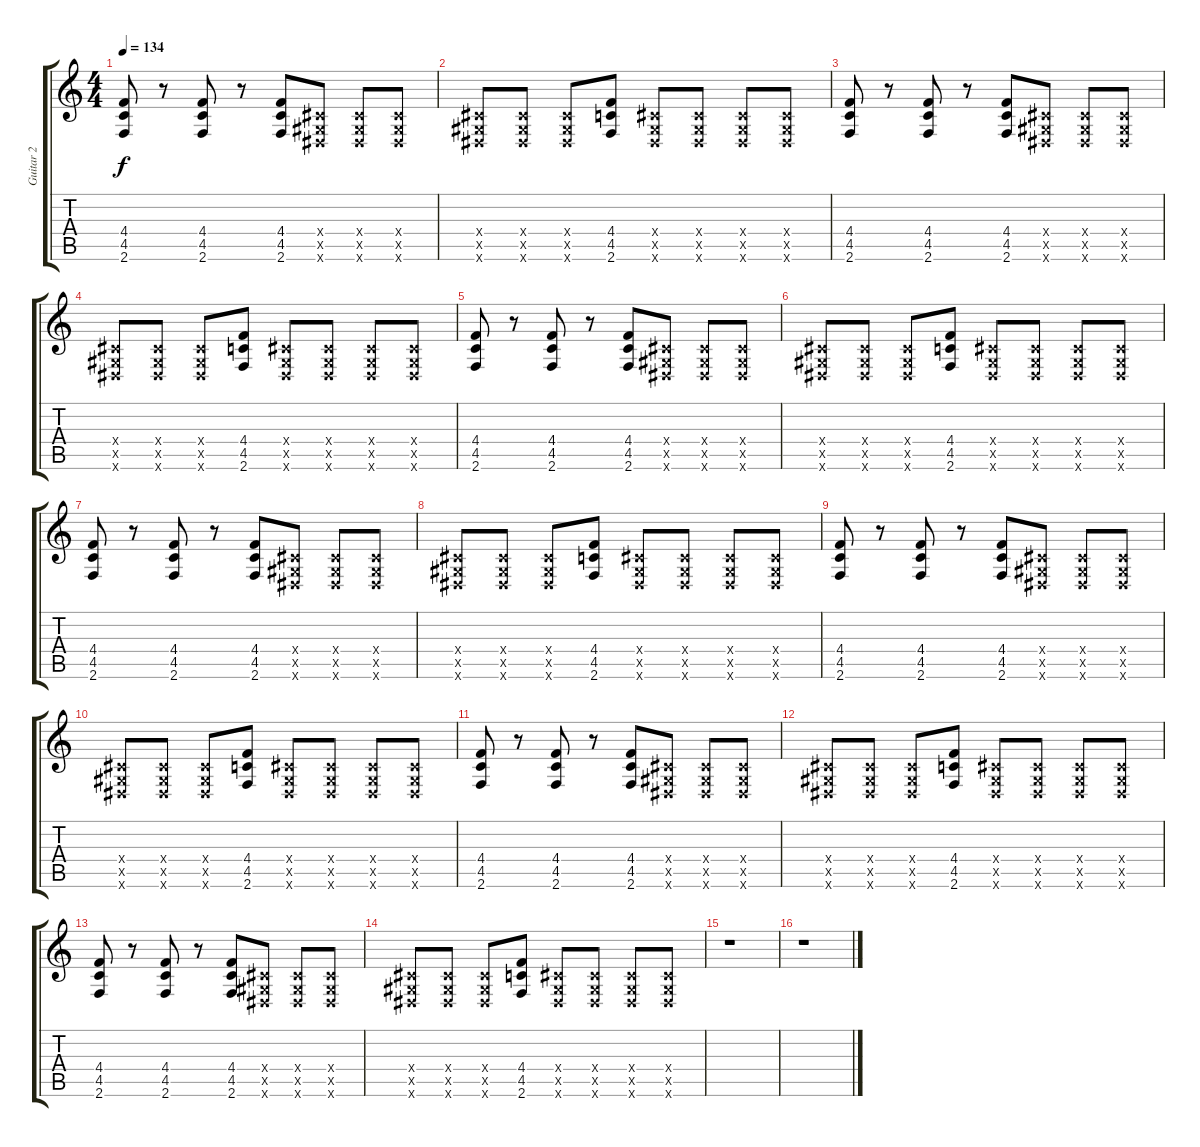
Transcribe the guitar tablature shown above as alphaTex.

\track ("Guitar 2" "Guitar 2") {instrument distortionguitar}
\staff {score tabs}
\tuning (Eb4 Bb3 Gb3 Db3 Ab2 Eb2) {hide}
\ts (4 4)
\tempo 134
\clef g2
\ks c
(4.4 4.5 2.6).8{dy f} r.8 (4.4 4.5 2.6).8 r.8 (4.4 4.5 2.6).8 (0.4{x} 0.5{x} 0.6{x}).8 (0.4{x} 0.5{x} 0.6{x}).8 (0.4{x} 0.5{x} 0.6{x}).8 |
(0.4{x} 0.5{x} 0.6{x}).8 (0.4{x} 0.5{x} 0.6{x}).8 (0.4{x} 0.5{x} 0.6{x}).8 (4.4 4.5 2.6).8 (0.4{x} 0.5{x} 0.6{x}).8 (0.4{x} 0.5{x} 0.6{x}).8 (0.4{x} 0.5{x} 0.6{x}).8 (0.4{x} 0.5{x} 0.6{x}).8 |
(4.4 4.5 2.6).8 r.8 (4.4 4.5 2.6).8 r.8 (4.4 4.5 2.6).8 (0.4{x} 0.5{x} 0.6{x}).8 (0.4{x} 0.5{x} 0.6{x}).8 (0.4{x} 0.5{x} 0.6{x}).8 |
(0.4{x} 0.5{x} 0.6{x}).8 (0.4{x} 0.5{x} 0.6{x}).8 (0.4{x} 0.5{x} 0.6{x}).8 (4.4 4.5 2.6).8 (0.4{x} 0.5{x} 0.6{x}).8 (0.4{x} 0.5{x} 0.6{x}).8 (0.4{x} 0.5{x} 0.6{x}).8 (0.4{x} 0.5{x} 0.6{x}).8 |
(4.4 4.5 2.6).8 r.8 (4.4 4.5 2.6).8 r.8 (4.4 4.5 2.6).8 (0.4{x} 0.5{x} 0.6{x}).8 (0.4{x} 0.5{x} 0.6{x}).8 (0.4{x} 0.5{x} 0.6{x}).8 |
(0.4{x} 0.5{x} 0.6{x}).8 (0.4{x} 0.5{x} 0.6{x}).8 (0.4{x} 0.5{x} 0.6{x}).8 (4.4 4.5 2.6).8 (0.4{x} 0.5{x} 0.6{x}).8 (0.4{x} 0.5{x} 0.6{x}).8 (0.4{x} 0.5{x} 0.6{x}).8 (0.4{x} 0.5{x} 0.6{x}).8 |
(4.4 4.5 2.6).8 r.8 (4.4 4.5 2.6).8 r.8 (4.4 4.5 2.6).8 (0.4{x} 0.5{x} 0.6{x}).8 (0.4{x} 0.5{x} 0.6{x}).8 (0.4{x} 0.5{x} 0.6{x}).8 |
(0.4{x} 0.5{x} 0.6{x}).8 (0.4{x} 0.5{x} 0.6{x}).8 (0.4{x} 0.5{x} 0.6{x}).8 (4.4 4.5 2.6).8 (0.4{x} 0.5{x} 0.6{x}).8 (0.4{x} 0.5{x} 0.6{x}).8 (0.4{x} 0.5{x} 0.6{x}).8 (0.4{x} 0.5{x} 0.6{x}).8 |
(4.4 4.5 2.6).8 r.8 (4.4 4.5 2.6).8 r.8 (4.4 4.5 2.6).8 (0.4{x} 0.5{x} 0.6{x}).8 (0.4{x} 0.5{x} 0.6{x}).8 (0.4{x} 0.5{x} 0.6{x}).8 |
(0.4{x} 0.5{x} 0.6{x}).8 (0.4{x} 0.5{x} 0.6{x}).8 (0.4{x} 0.5{x} 0.6{x}).8 (4.4 4.5 2.6).8 (0.4{x} 0.5{x} 0.6{x}).8 (0.4{x} 0.5{x} 0.6{x}).8 (0.4{x} 0.5{x} 0.6{x}).8 (0.4{x} 0.5{x} 0.6{x}).8 |
(4.4 4.5 2.6).8 r.8 (4.4 4.5 2.6).8 r.8 (4.4 4.5 2.6).8 (0.4{x} 0.5{x} 0.6{x}).8 (0.4{x} 0.5{x} 0.6{x}).8 (0.4{x} 0.5{x} 0.6{x}).8 |
(0.4{x} 0.5{x} 0.6{x}).8 (0.4{x} 0.5{x} 0.6{x}).8 (0.4{x} 0.5{x} 0.6{x}).8 (4.4 4.5 2.6).8 (0.4{x} 0.5{x} 0.6{x}).8 (0.4{x} 0.5{x} 0.6{x}).8 (0.4{x} 0.5{x} 0.6{x}).8 (0.4{x} 0.5{x} 0.6{x}).8 |
(4.4 4.5 2.6).8 r.8 (4.4 4.5 2.6).8 r.8 (4.4 4.5 2.6).8 (0.4{x} 0.5{x} 0.6{x}).8 (0.4{x} 0.5{x} 0.6{x}).8 (0.4{x} 0.5{x} 0.6{x}).8 |
(0.4{x} 0.5{x} 0.6{x}).8 (0.4{x} 0.5{x} 0.6{x}).8 (0.4{x} 0.5{x} 0.6{x}).8 (4.4 4.5 2.6).8 (0.4{x} 0.5{x} 0.6{x}).8 (0.4{x} 0.5{x} 0.6{x}).8 (0.4{x} 0.5{x} 0.6{x}).8 (0.4{x} 0.5{x} 0.6{x}).8 |
r.1 |
r.1
